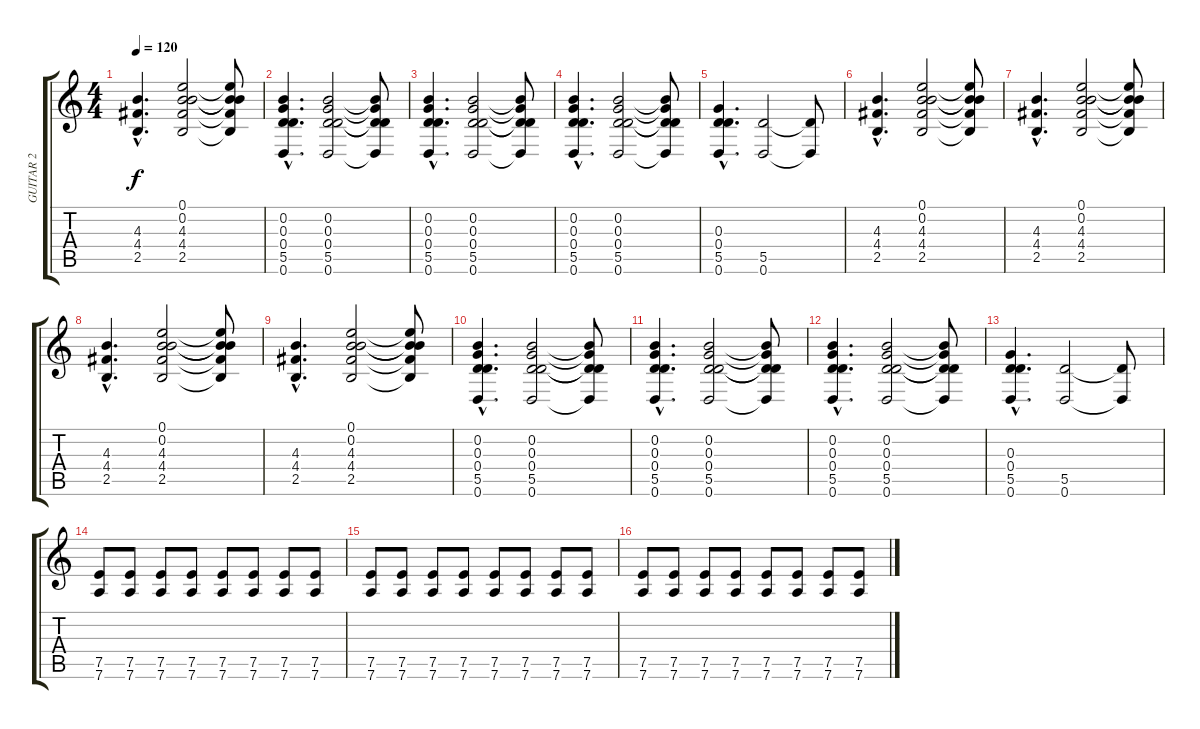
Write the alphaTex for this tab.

\track ("GUITAR 2" "GUITAR 2") {instrument overdrivenguitar}
\staff {score tabs}
\tuning (E4 B3 G3 D3 A2 D2) {hide}
\ts (4 4)
\tempo 120
\clef g2
\ks c
(4.3{hac} 4.4{hac} 2.5{hac}).4{d dy f} (0.1 0.2 4.3 4.4 2.5).2 (0.1{t} 0.2{t} 4.3{t} 4.4{t} 2.5{t}).8 |
(0.2{hac} 0.3{hac} 0.4{hac} 5.5{hac} 0.6{hac}).4{d} (0.2 0.3 0.4 5.5 0.6).2 (0.2{t} 0.3{t} 0.4{t} 5.5{t} 0.6{t}).8 |
(0.2{hac} 0.3{hac} 0.4{hac} 5.5{hac} 0.6{hac}).4{d} (0.2 0.3 0.4 5.5 0.6).2 (0.2{t} 0.3{t} 0.4{t} 5.5{t} 0.6{t}).8 |
(0.2{hac} 0.3{hac} 0.4{hac} 5.5{hac} 0.6{hac}).4{d} (0.2 0.3 0.4 5.5 0.6).2 (0.2{t} 0.3{t} 0.4{t} 5.5{t} 0.6{t}).8 |
(0.3{hac} 0.4{hac} 5.5{hac} 0.6{hac}).4{d} (5.5 0.6).2 (5.5{t} 0.6{t}).8 |
(4.3{hac} 4.4{hac} 2.5{hac}).4{d} (0.1 0.2 4.3 4.4 2.5).2 (0.1{t} 0.2{t} 4.3{t} 4.4{t} 2.5{t}).8 |
(4.3{hac} 4.4{hac} 2.5{hac}).4{d} (0.1 0.2 4.3 4.4 2.5).2 (0.1{t} 0.2{t} 4.3{t} 4.4{t} 2.5{t}).8 |
(4.3{hac} 4.4{hac} 2.5{hac}).4{d} (0.1 0.2 4.3 4.4 2.5).2 (0.1{t} 0.2{t} 4.3{t} 4.4{t} 2.5{t}).8 |
(4.3{hac} 4.4{hac} 2.5{hac}).4{d} (0.1 0.2 4.3 4.4 2.5).2 (0.1{t} 0.2{t} 4.3{t} 4.4{t} 2.5{t}).8 |
(0.2{hac} 0.3{hac} 0.4{hac} 5.5{hac} 0.6{hac}).4{d} (0.2 0.3 0.4 5.5 0.6).2 (0.2{t} 0.3{t} 0.4{t} 5.5{t} 0.6{t}).8 |
(0.2{hac} 0.3{hac} 0.4{hac} 5.5{hac} 0.6{hac}).4{d} (0.2 0.3 0.4 5.5 0.6).2 (0.2{t} 0.3{t} 0.4{t} 5.5{t} 0.6{t}).8 |
(0.2{hac} 0.3{hac} 0.4{hac} 5.5{hac} 0.6{hac}).4{d} (0.2 0.3 0.4 5.5 0.6).2 (0.2{t} 0.3{t} 0.4{t} 5.5{t} 0.6{t}).8 |
(0.3{hac} 0.4{hac} 5.5{hac} 0.6{hac}).4{d} (5.5 0.6).2 (5.5{t} 0.6{t}).8 |
(7.5 7.6).8 (7.5 7.6).8 (7.5 7.6).8 (7.5 7.6).8 (7.5 7.6).8 (7.5 7.6).8 (7.5 7.6).8 (7.5 7.6).8 |
(7.5 7.6).8 (7.5 7.6).8 (7.5 7.6).8 (7.5 7.6).8 (7.5 7.6).8 (7.5 7.6).8 (7.5 7.6).8 (7.5 7.6).8 |
(7.5 7.6).8 (7.5 7.6).8 (7.5 7.6).8 (7.5 7.6).8 (7.5 7.6).8 (7.5 7.6).8 (7.5 7.6).8 (7.5 7.6).8
